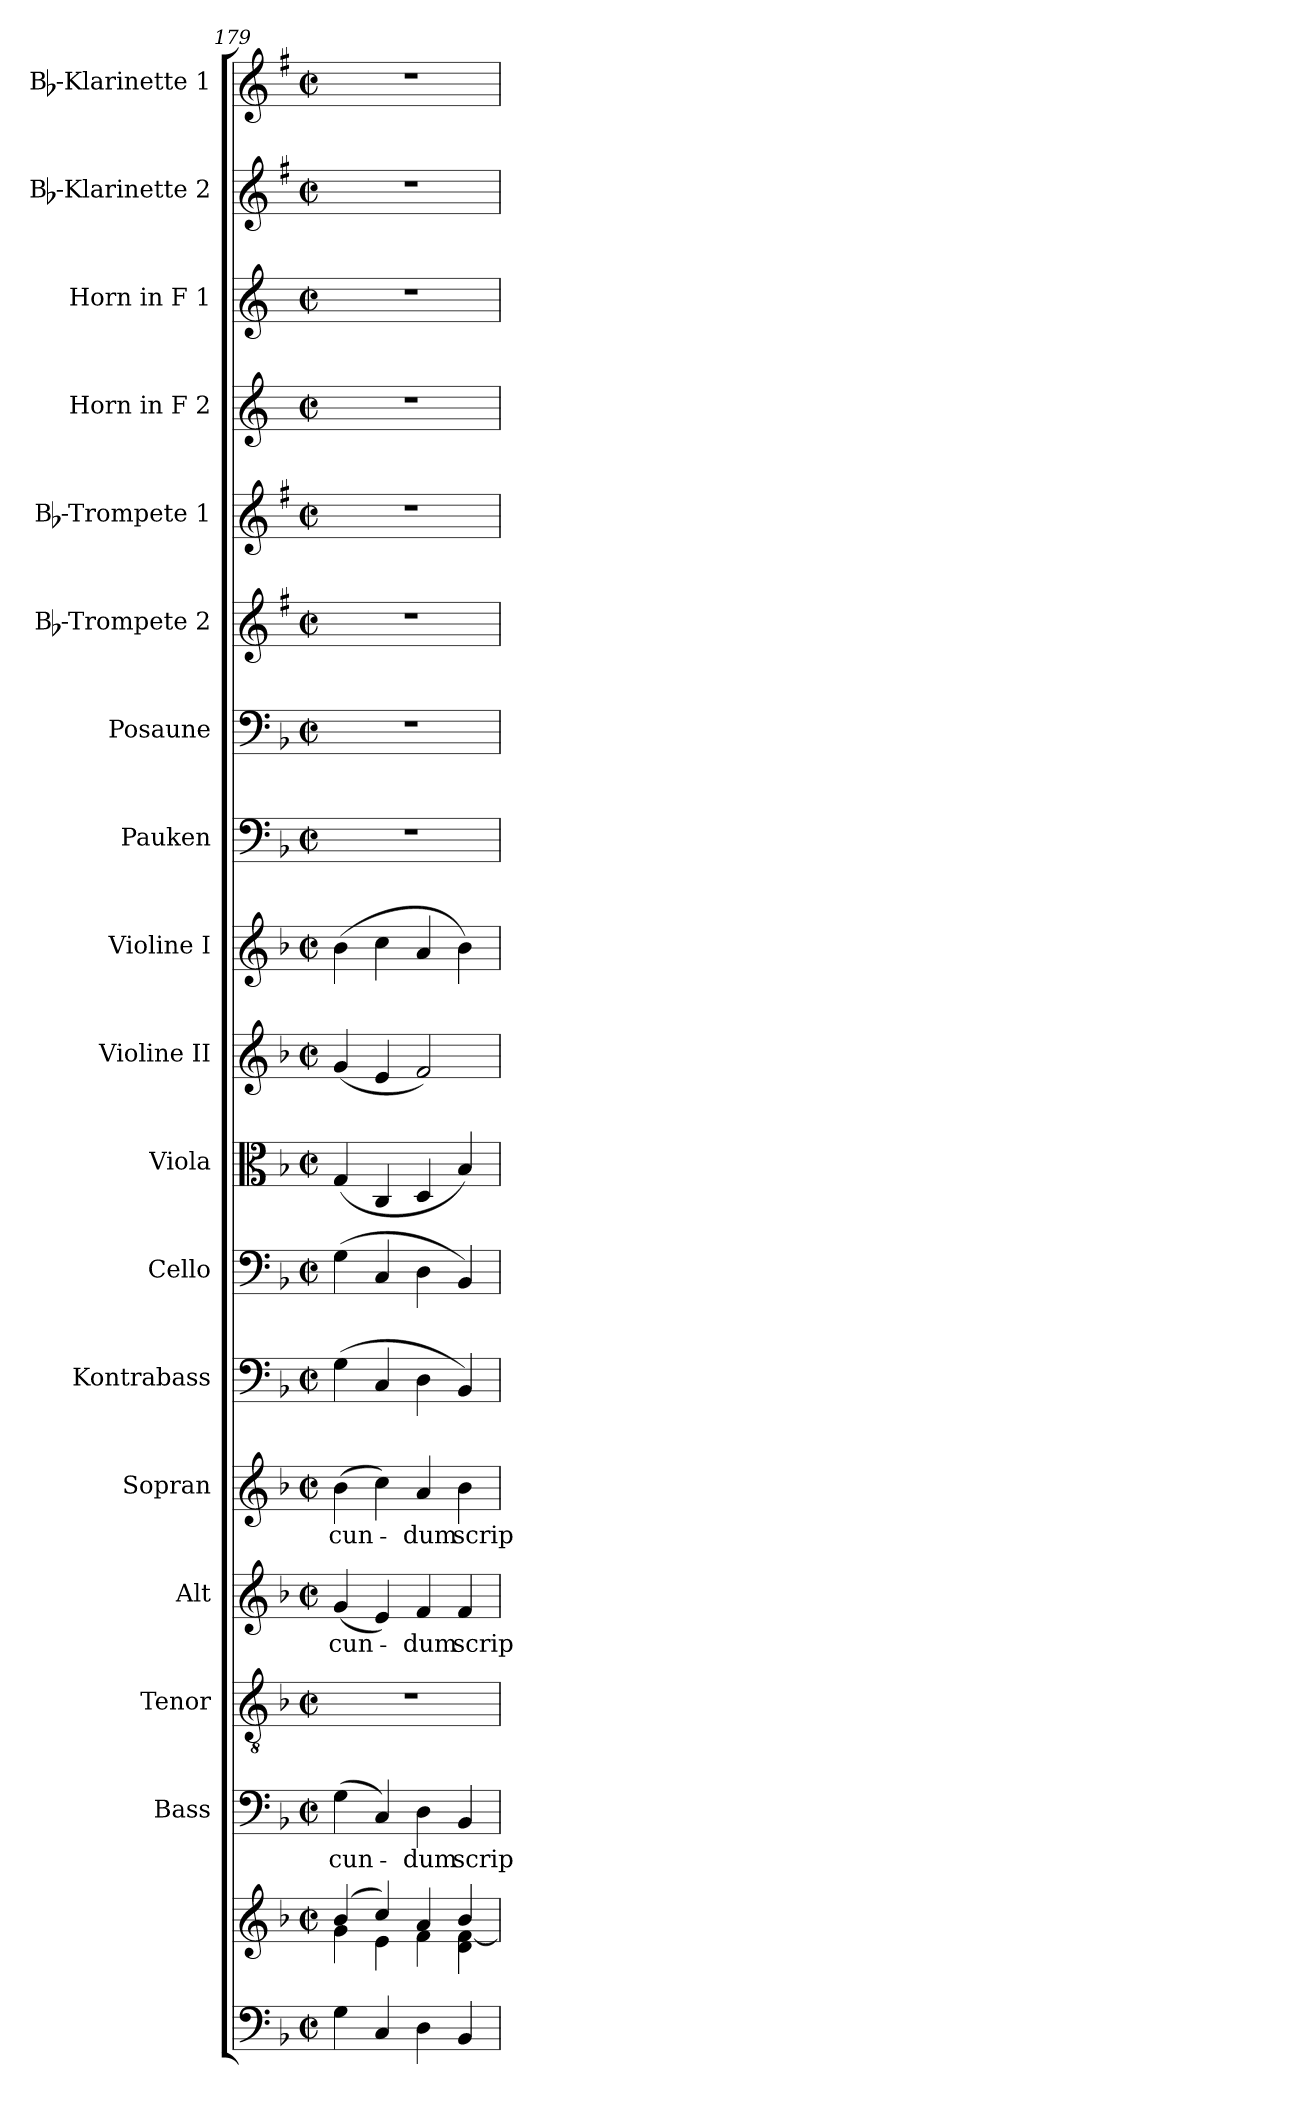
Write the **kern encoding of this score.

**kern	**kern	**kern	**text	**kern	**kern	**text	**kern	**text	**kern	**kern	**kern	**kern	**kern	**kern	**kern	**kern	**kern	**kern	**kern	**kern	**kern
*part18	*part18	*part17	*part17	*part16	*part15	*part15	*part14	*part14	*part13	*part12	*part11	*part10	*part9	*part8	*part7	*part6	*part5	*part4	*part3	*part2	*part1
*staff19	*staff18	*staff17	*staff17	*staff16	*staff15	*staff15	*staff14	*staff14	*staff13	*staff12	*staff11	*staff10	*staff9	*staff8	*staff7	*staff6	*staff5	*staff4	*staff3	*staff2	*staff1
*	*	*I"Bass	*	*I"Tenor	*I"Alt	*	*I"Sopran	*	*I"Kontrabass	*I"Cello	*I"Viola	*I"Violine II	*I"Violine I	*I"Pauken	*I"Posaune	*I"Bb-Trompete 2	*I"Bb-Trompete 1	*I"Horn in F 2	*I"Horn in F 1	*I"Bb-Klarinette 2	*I"Bb-Klarinette 1
*	*	*I'B.	*	*I'T.	*I'A.	*	*I'S.	*	*I'Kb.	*	*I'Vla.	*I'Vl. II	*I'Vl. I	*I'Pk.	*I'Pos.	*I'Bb Trp. 2	*I'Bb Trp. 1	*	*	*I'Bb Kl. 2	*I'Bb Kl. 1
*clefF4	*clefG2	*clefF4	*	*clefGv2	*clefG2	*	*clefG2	*	*clefF4	*clefF4	*clefC3	*clefG2	*clefG2	*clefF4	*clefF4	*clefG2	*clefG2	*clefG2	*clefG2	*clefG2	*clefG2
*	*	*	*	*	*	*	*	*	*ITrd7c12	*	*	*	*	*	*	*ITrd1c2	*ITrd1c2	*ITrd4c7	*ITrd4c7	*ITrd1c2	*ITrd1c2
*k[b-]	*k[b-]	*k[b-]	*	*k[b-]	*k[b-]	*	*k[b-]	*	*k[b-]	*k[b-]	*k[b-]	*k[b-]	*k[b-]	*k[b-]	*k[b-]	*k[b-]	*k[b-]	*k[b-]	*k[b-]	*k[b-]	*k[b-]
*F:	*F:	*F:	*	*F:	*F:	*	*F:	*	*F:	*F:	*F:	*F:	*F:	*F:	*F:	*F:	*F:	*F:	*F:	*F:	*F:
*M2/2	*M2/2	*M2/2	*	*M2/2	*M2/2	*	*M2/2	*	*M2/2	*M2/2	*M2/2	*M2/2	*M2/2	*M2/2	*M2/2	*M2/2	*M2/2	*M2/2	*M2/2	*M2/2	*M2/2
*met(c|)	*met(c|)	*met(c|)	*	*met(c|)	*met(c|)	*	*met(c|)	*	*met(c|)	*met(c|)	*met(c|)	*met(c|)	*met(c|)	*met(c|)	*met(c|)	*met(c|)	*met(c|)	*met(c|)	*met(c|)	*met(c|)	*met(c|)
=179	=179	=179	=179	=179	=179	=179	=179	=179	=179	=179	=179	=179	=179	=179	=179	=179	=179	=179	=179	=179	=179
*	*^	*	*	*	*	*	*	*	*	*	*	*	*	*	*	*	*	*	*	*	*
!	!	!	!	!LO:LY:b	!	!	!LO:LY:b	!	!LO:LY:b	!	!	!	!	!	!	!	!	!	!	!	!	!
4G\	(4b-/	4g\	(>4G\	-cun-	1r	(<4g/	-cun-	(>4b-\	-cun-	(>4GG\	(>4G\	(<4G/	(<4g/	(>4b-\	1r	1r	1r	1r	1r	1r	1r	1r
4C/	4cc/)	4e\	4C/)	.	.	4e/)	.	4cc\)	.	4CC/	4C/	4C/	4e/	4cc\	.	.	.	.	.	.	.	.
!	!	!	!	!LO:LY:b	!	!	!LO:LY:b	!	!LO:LY:b	!	!	!	!	!	!	!	!	!	!	!	!	!
4D\	4a/	4f\	4D\	-dum	.	4f/	-dum	4a/	-dum	4DD\	4D\	4D/	2f/)	4a/	.	.	.	.	.	.	.	.
!	!	!	!	!LO:LY:b	!	!	!LO:LY:b	!	!LO:LY:b	!	!	!	!	!	!	!	!	!	!	!	!	!
4BB-/	4b-/	4d\ [<4f\	4BB-/	scrip-	.	4f/	scrip-	4b-\	scrip-	4BBB-/)	4BB-/)	4B-/)	.	4b-\)	.	.	.	.	.	.	.	.
*	*v	*v	*	*	*	*	*	*	*	*	*	*	*	*	*	*	*	*	*	*	*	*
=	=	=	=	=	=	=	=	=	=	=	=	=	=	=	=	=	=	=	=	=	=
*-	*-	*-	*-	*-	*-	*-	*-	*-	*-	*-	*-	*-	*-	*-	*-	*-	*-	*-	*-	*-	*-
